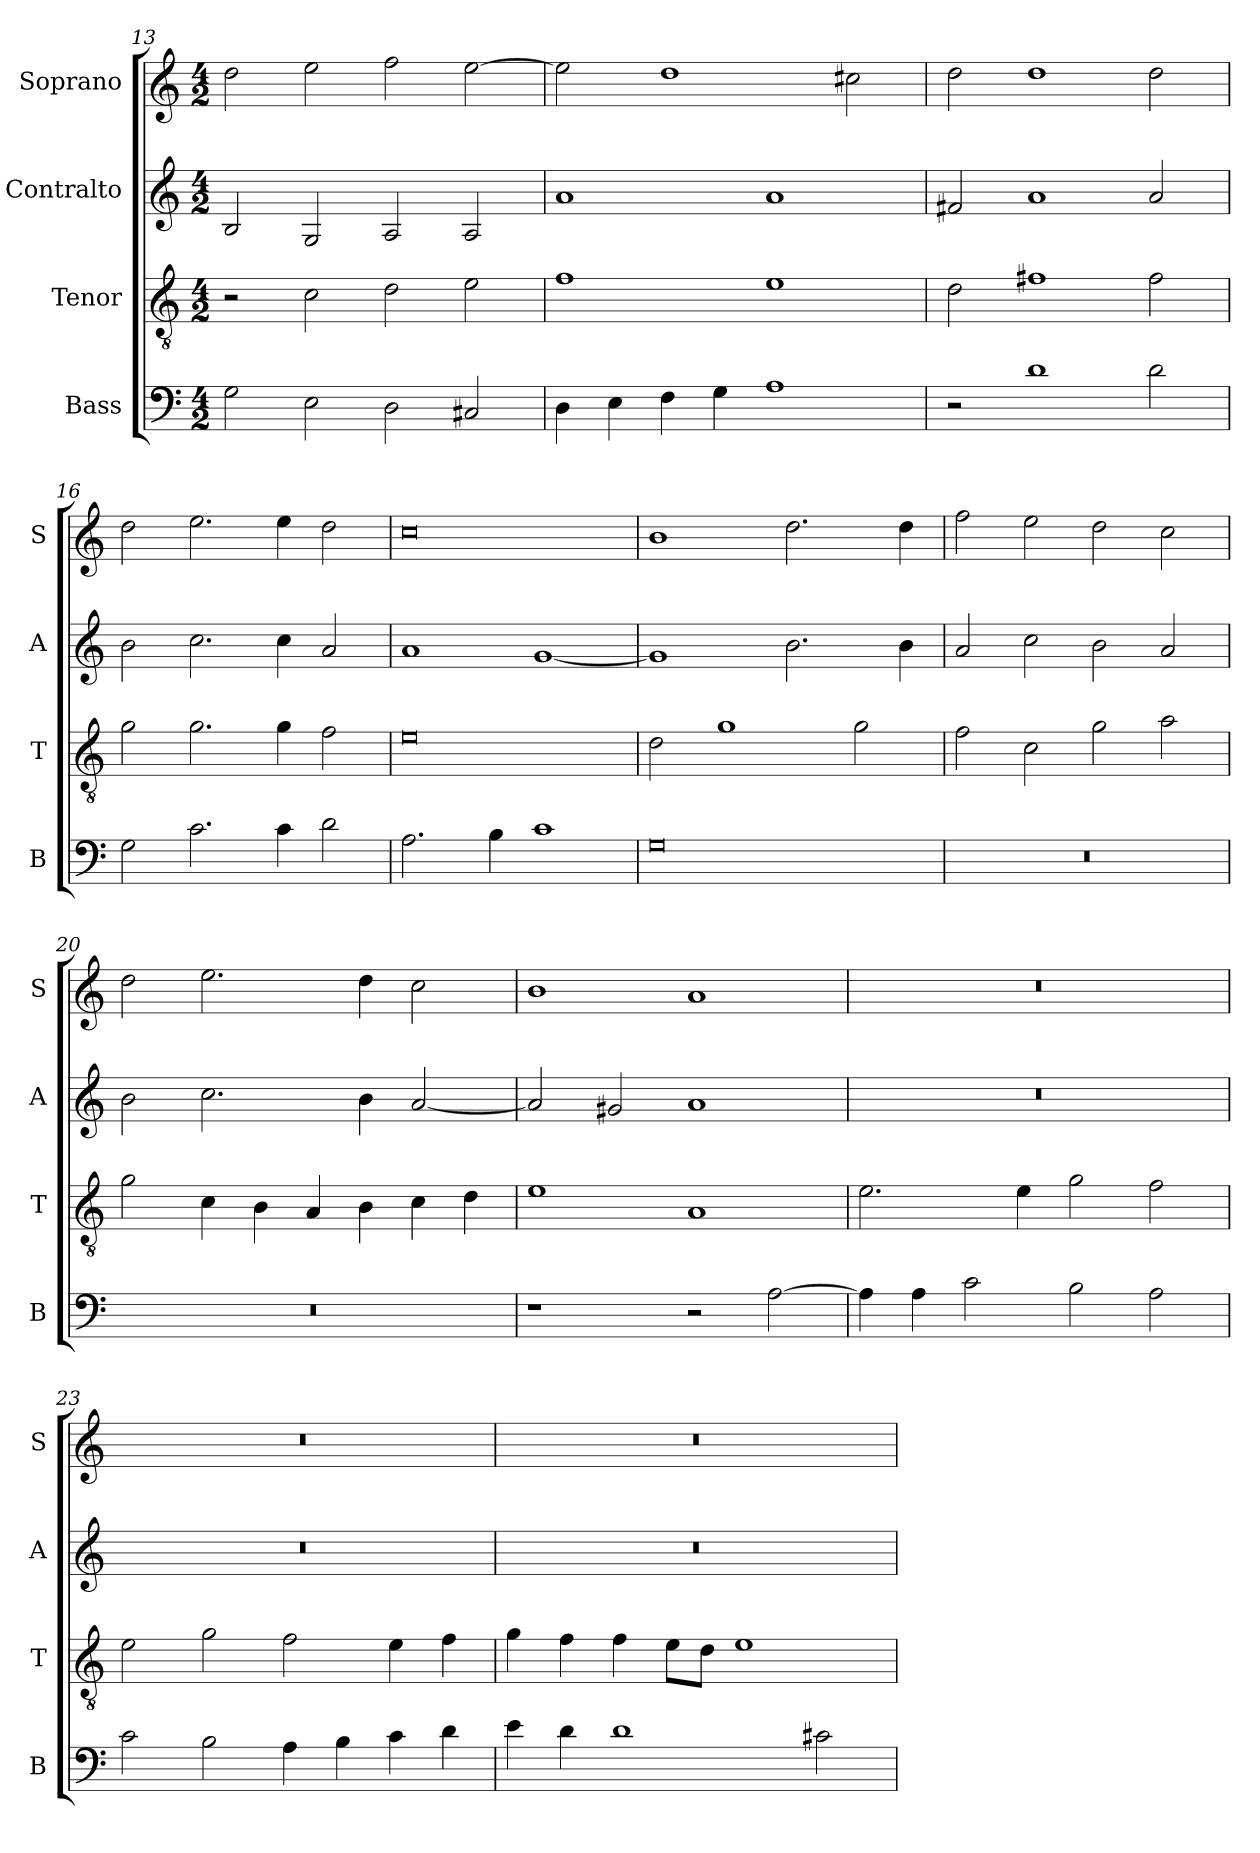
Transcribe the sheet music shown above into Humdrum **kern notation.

**kern	**kern	**kern	**kern
*part4	*part3	*part2	*part1
*staff4	*staff3	*staff2	*staff1
*I"Bass	*I"Tenor	*I"Contralto	*I"Soprano
*I'B	*I'T	*I'A	*I'S
*clefF4	*clefGv2	*clefG2	*clefG2
*k[]	*k[]	*k[]	*k[]
*A:aeo	*A:aeo	*A:aeo	*A:aeo
*M4/2	*M4/2	*M4/2	*M4/2
=13	=13	=13	=13
2G	2r	2B	2dd
2E	2c	2G	2ee
2D	2d	2A	2ff
2C#X	2e	2A	[2ee
=14	=14	=14	=14
4D	1f	1a	2ee]
4E	.	.	.
4F	.	.	1dd
4G	.	.	.
1A	1e	1a	.
.	.	.	2cc#X
=15	=15	=15	=15
2r	2d	2f#X	2dd
1d	1f#X	1a	1dd
2d	2f#	2a	2dd
=16	=16	=16	=16
2G	2g	2b	2dd
2.c	2.g	2.cc	2.ee
4c	4g	4cc	4ee
2d	2f	2a	2dd
=17	=17	=17	=17
2.A	0e	1a	0cc
4B	.	.	.
1c	.	[1g	.
=18	=18	=18	=18
0G	2d	1g]	1b
.	1g	.	.
.	.	2.b	2.dd
.	2g	.	.
.	.	4b	4dd
=19	=19	=19	=19
0r	2f	2a	2ff
.	2c	2cc	2ee
.	2g	2b	2dd
.	2a	2a	2cc
=20	=20	=20	=20
0r	2g	2b	2dd
.	4c	2.cc	2.ee
.	4B	.	.
.	4A	.	.
.	4B	4b	4dd
.	4c	[2a	2cc
.	4d	.	.
=21	=21	=21	=21
1r	1e	2a]	1b
.	.	2g#X	.
2r	1A	1a	1a
[2A	.	.	.
=22	=22	=22	=22
4A]	2.e	0r	0r
4A	.	.	.
2c	.	.	.
.	4e	.	.
2B	2g	.	.
2A	2f	.	.
=23	=23	=23	=23
2c	2e	0r	0r
2B	2g	.	.
4A	2f	.	.
4B	.	.	.
4c	4e	.	.
4d	4f	.	.
=24	=24	=24	=24
4e	4g	0r	0r
4d	4f	.	.
1d	4f	.	.
.	8e\L	.	.
.	8d\J	.	.
.	1e	.	.
2c#X	.	.	.
=	=	=	=
*-	*-	*-	*-
